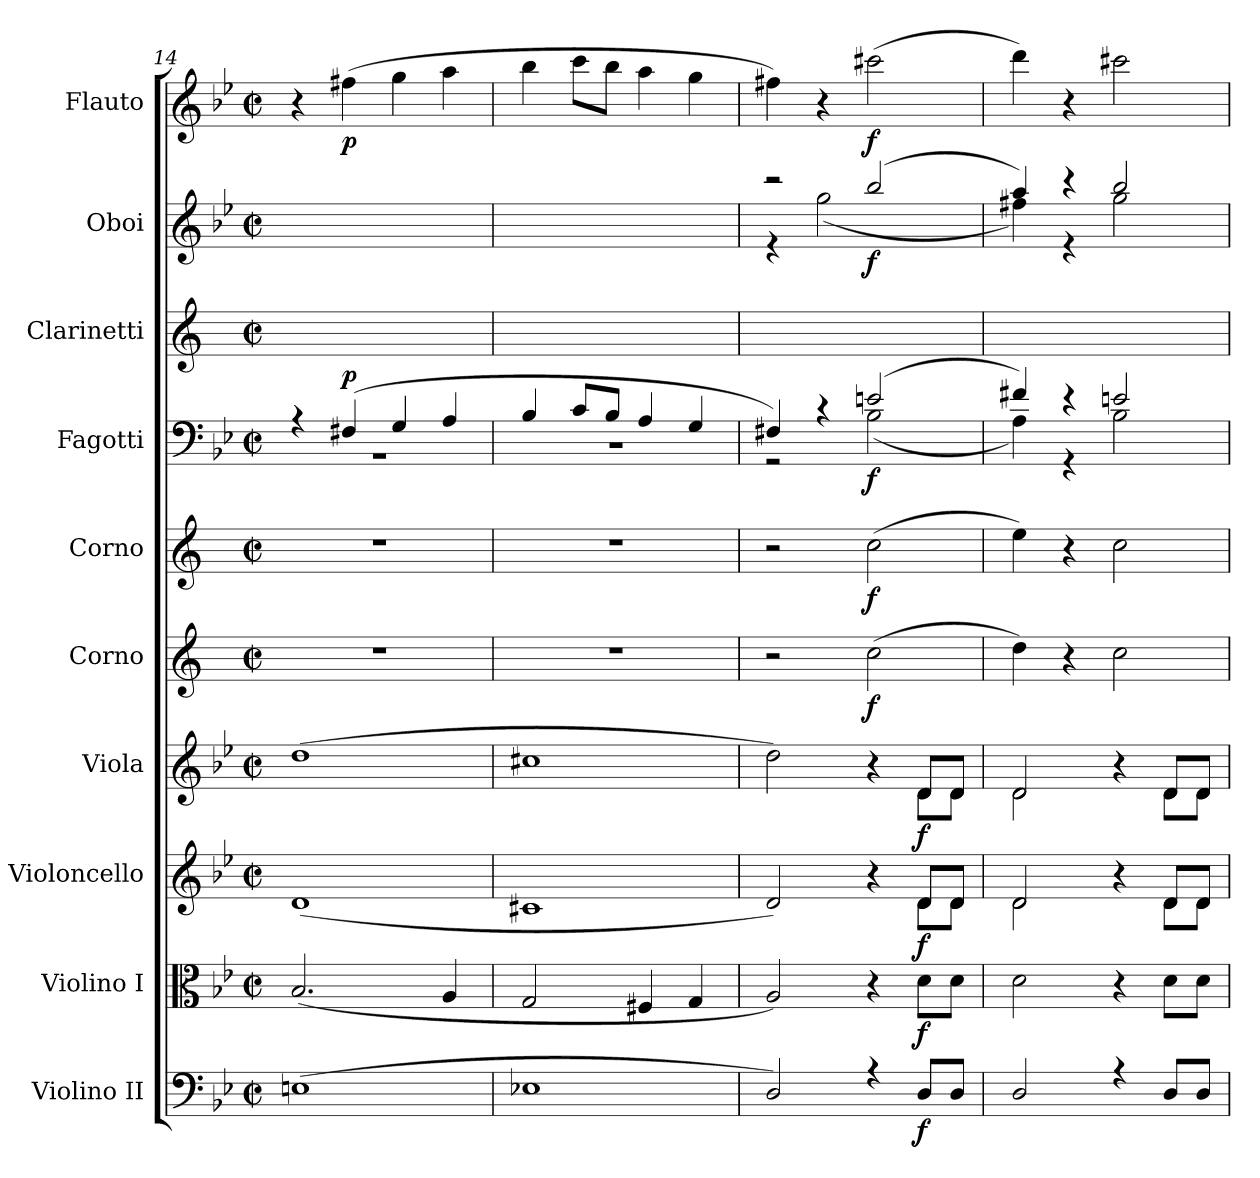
**kern	**dynam	**kern	**dynam	**kern	**dynam	**kern	**dynam	**kern	**dynam	**kern	**dynam	**kern	**dynam	**kern	**kern	**dynam	**kern	**dynam
*part10	*part10	*part9	*part9	*part8	*part8	*part7	*part7	*part6	*part6	*part5	*part5	*part4	*part4	*part3	*part2	*part2	*part1	*part1
*staff10	*staff10	*staff9	*staff9	*staff8	*staff8	*staff7	*staff7	*staff6	*staff6	*staff5	*staff5	*staff4	*staff4	*staff3	*staff2	*staff2	*staff1	*staff1
*I"Violino II	*	*I"Violino I	*	*I"Violoncello	*	*I"Viola	*	*I"Corno	*	*I"Corno	*	*I"Fagotti	*	*I"Clarinetti	*I"Oboi	*	*I"Flauto	*
*I'Vl. II	*	*I'Vl. I	*	*	*	*I'Va.	*	*	*	*	*	*I'Fag.	*	*I'Clar.	*I'Ob.	*	*I'Fl.	*
*clefF4	*	*clefC3	*	*clefG2	*	*clefG2	*	*clefG2	*	*clefG2	*	*clefF4	*	*clefG2	*clefG2	*	*clefG2	*
*	*	*	*	*	*	*	*	*ITrd3c5	*	*ITrd1c2	*	*	*	*ITrd1c2	*	*	*	*
*k[b-e-]	*	*k[b-e-]	*	*k[b-e-]	*	*k[b-e-]	*	*k[f#]	*	*k[b-e-]	*	*k[b-e-]	*	*k[b-e-]	*k[b-e-]	*	*k[b-e-]	*
*g:	*	*g:	*	*g:	*	*g:	*	*	*	*	*	*g:	*	*	*g:	*	*g:	*
*M2/2	*	*M2/2	*	*M2/2	*	*M2/2	*	*M2/2	*	*M2/2	*	*M2/2	*	*M2/2	*M2/2	*	*M2/2	*
*met(c|)	*	*met(c|)	*	*met(c|)	*	*met(c|)	*	*met(c|)	*	*met(c|)	*	*met(c|)	*	*met(c|)	*met(c|)	*	*met(c|)	*
=14	=14	=14	=14	=14	=14	=14	=14	=14	=14	=14	=14	=14	=14	=14	=14	=14	=14	=14
*^	*	*	*	*	*	*	*	*	*	*	*	*^	*	*	*	*	*	*
(1En	1ryy	.	(2.B-	.	(1d	.	(1dd	.	1r	.	1r	.	4r	1r	.	1ryy	1ryy	.	4r	.
!	!	!	!	!	!	!	!	!	!	!	!	!	!	!	!LO:DY:a	!	!	!	!	!
.	.	.	.	.	.	.	.	.	.	.	.	.	(4F#X	.	p	.	.	.	(4ff#X	p
.	.	.	.	.	.	.	.	.	.	.	.	.	4G	.	.	.	.	.	4gg	.
.	.	.	4A	.	.	.	.	.	.	.	.	.	4A	.	.	.	.	.	4aa	.
=15	=15	=15	=15	=15	=15	=15	=15	=15	=15	=15	=15	=15	=15	=15	=15	=15	=15	=15	=15	=15
1E-X	1ryy	.	2G	.	1c#X	.	1cc#X	.	1r	.	1r	.	4B-	1r	.	1ryy	1ryy	.	4bb-	.
.	.	.	.	.	.	.	.	.	.	.	.	.	8cL	.	.	.	.	.	8cccL	.
.	.	.	.	.	.	.	.	.	.	.	.	.	8B-J	.	.	.	.	.	8bb-J	.
.	.	.	4F#X	.	.	.	.	.	.	.	.	.	4A	.	.	.	.	.	4aa	.
.	.	.	4G	.	.	.	.	.	.	.	.	.	4G	.	.	.	.	.	4gg	.
=16	=16	=16	=16	=16	=16	=16	=16	=16	=16	=16	=16	=16	=16	=16	=16	=16	=16	=16	=16	=16
*	*	*	*	*	*^	*	*^	*	*	*	*	*	*	*	*	*	*^	*	*	*
2D)	1ryy	.	2A)	.	2d)	2ryy	.	2dd)	2ryy	.	2r	.	2r	.	4F#X)	2r	.	1ryy	2r	4r	.	4ff#X)	.
.	.	.	.	.	.	.	.	.	.	.	.	.	.	.	4r	.	.	.	.	(2gg	.	4r	.
4r	.	.	4r	.	4r	4ryy	.	4r	4ryy	.	(2g	f	(2b-	f	(2en	(2B-	f	.	(2bb-	.	f	(2ccc#X	f
8DL	.	f	8dL	f	8dL	8dL	f	8dL	8dL	f	.	.	.	.	.	.	.	.	.	4ryy	.	.	.
8DJ	.	.	8dJ	.	8dJ	8dJ	.	8dJ	8dJ	.	.	.	.	.	.	.	.	.	.	.	.	.	.
=17	=17	=17	=17	=17	=17	=17	=17	=17	=17	=17	=17	=17	=17	=17	=17	=17	=17	=17	=17	=17	=17	=17	=17
2D	1ryy	.	2d	.	2d	2d	.	2d	2d	.	4a)	.	4dd)	.	4f#X)	4A)	.	1ryy	4aa)	4ff#X)	.	4ddd)	.
.	.	.	.	.	.	.	.	.	.	.	4r	.	4r	.	4r	4r	.	.	4r	4r	.	4r	.
4r	.	.	4r	.	4r	4ryy	.	4r	4ryy	.	2g	.	2b-	.	2en	2B-	.	.	2bb-	2gg	.	2ccc#X	.
8DL	.	.	8dL	.	8dL	8dL	.	8dL	8dL	.	.	.	.	.	.	.	.	.	.	.	.	.	.
8DJ	.	.	8dJ	.	8dJ	8dJ	.	8dJ	8dJ	.	.	.	.	.	.	.	.	.	.	.	.	.	.
*	*	*	*	*	*v	*v	*	*	*	*	*	*	*	*	*v	*v	*	*	*v	*v	*	*	*
*v	*v	*	*	*	*	*	*v	*v	*	*	*	*	*	*	*	*	*	*	*	*
=	=	=	=	=	=	=	=	=	=	=	=	=	=	=	=	=	=	=
*-	*-	*-	*-	*-	*-	*-	*-	*-	*-	*-	*-	*-	*-	*-	*-	*-	*-	*-
